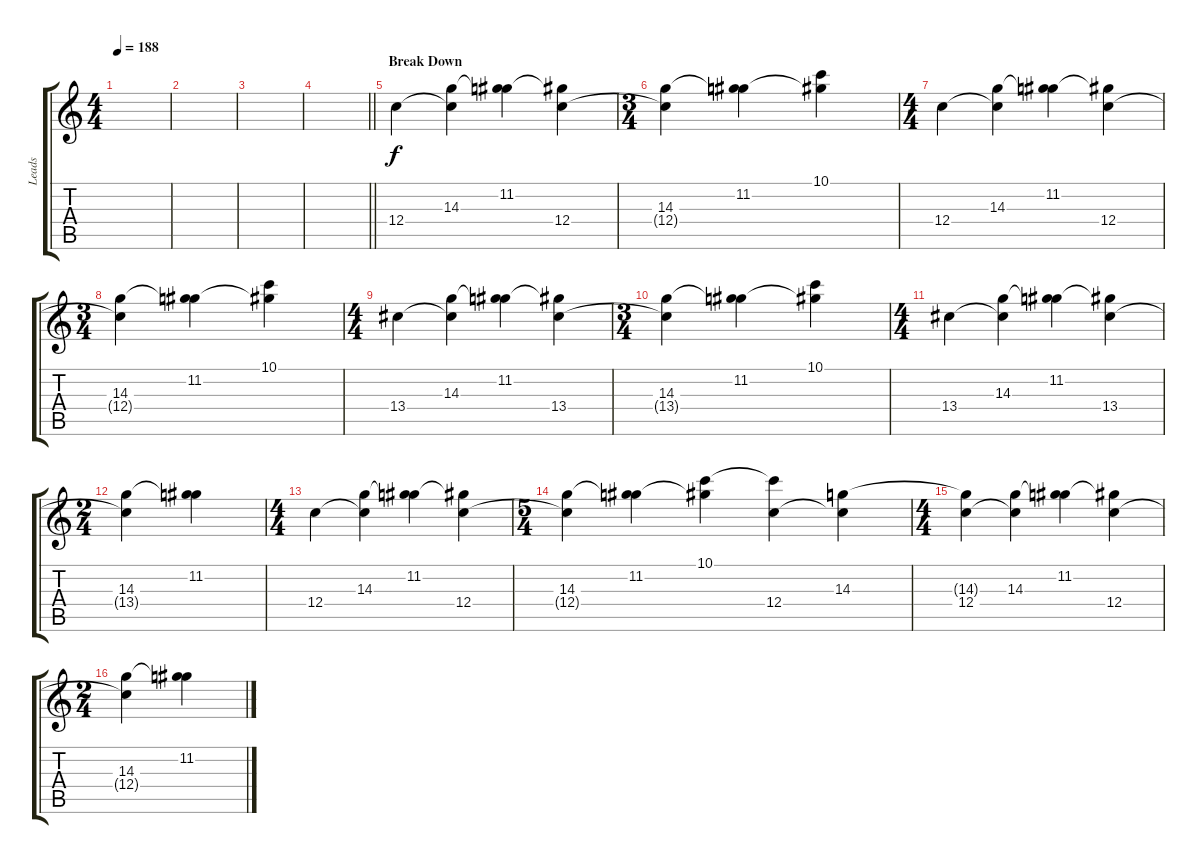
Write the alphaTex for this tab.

\track ("Leads" "Leads") {instrument overdrivenguitar}
\staff {score tabs}
\tuning (D4 A3 F3 C3 G2 C2) {hide}
\ts (4 4)
\tempo 188
\clef g2
\ks c
|
|
|
\barLineRight lightlight
|
\section ("" "Break Down")
12.4.4 (14.3 12.4{t}).4 (11.2 14.3{t}).4 (11.2{t} 12.4).4 |
\ts (3 4)
(14.3 12.4{t}).4 (11.2 14.3{t}).4 (10.1 11.2{t}).4 |
\ts (4 4)
12.4.4 (14.3 12.4{t}).4 (11.2 14.3{t}).4 (11.2{t} 12.4).4 |
\ts (3 4)
(14.3 12.4{t}).4 (11.2 14.3{t}).4 (10.1 11.2{t}).4 |
\ts (4 4)
13.4.4 (14.3 13.4{t}).4 (11.2 14.3{t}).4 (11.2{t} 13.4).4 |
\ts (3 4)
(14.3 13.4{t}).4 (11.2 14.3{t}).4 (10.1 11.2{t}).4 |
\ts (4 4)
13.4.4 (14.3 13.4{t}).4 (11.2 14.3{t}).4 (11.2{t} 13.4).4 |
\ts (2 4)
(14.3 13.4{t}).4 (11.2 14.3{t}).4 |
\ts (4 4)
12.4.4 (14.3 12.4{t}).4 (11.2 14.3{t}).4 (11.2{t} 12.4).4 |
\ts (5 4)
(14.3 12.4{t}).4 (11.2 14.3{t}).4 (10.1 11.2{t}).4 (10.1{t} 12.4).4 (14.3 12.4{t}).4 |
\ts (4 4)
(14.3{t} 12.4).4 (14.3 12.4{t}).4 (11.2 14.3{t}).4 (11.2{t} 12.4).4 |
\ts (2 4)
(14.3 12.4{t}).4 (11.2 14.3{t}).4
